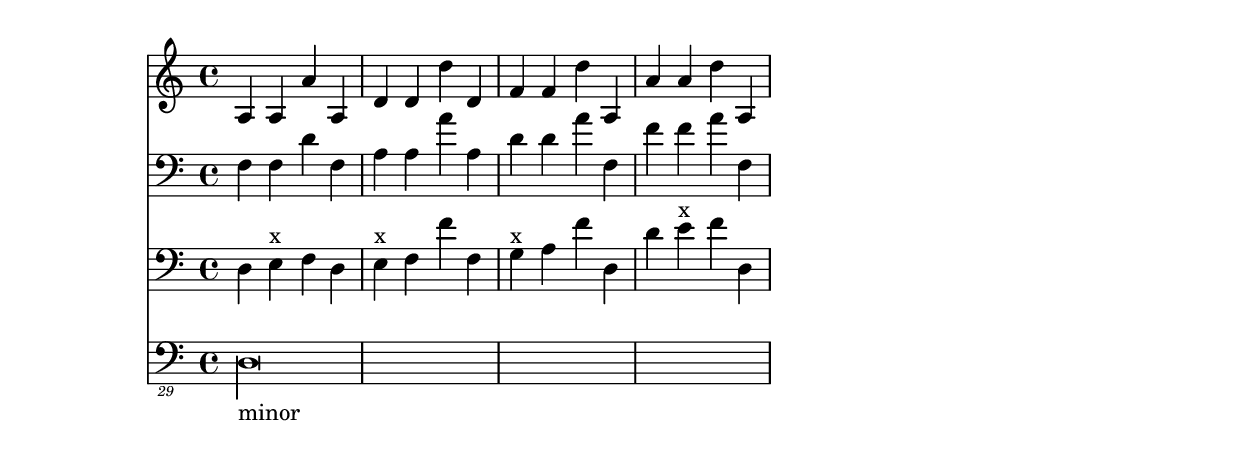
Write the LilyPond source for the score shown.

\version "2.11.6"

\paper { 
}

\layout {
\context {
\Staff \consists "Horizontal_bracket_engraver"}}{
<<
 \new Staff { \clef violin 
 { a4 a4 a'4 a4 d'4 d'4 d''4 d'4 f'4 f'4 d''4 a4 a'4 a'4 d''4 a4 } } 
 \new Staff { \clef bass 
 { f4 f4 d'4 f4 a4 a4 a'4 a4 d'4 d'4 a'4 f4 f'4 f'4 a'4 f4 } } 
 \new Staff { \clef bass 
 { d4 e4^x f4 d4 e4^x f4 f'4 f4 g4^x a4 f'4 d4 d'4 e'4^x f'4 d4 } } 
 \new Staff { \clef "bass_29" d,,,, \longa _\markup{\column { minor } }  }
>>
}